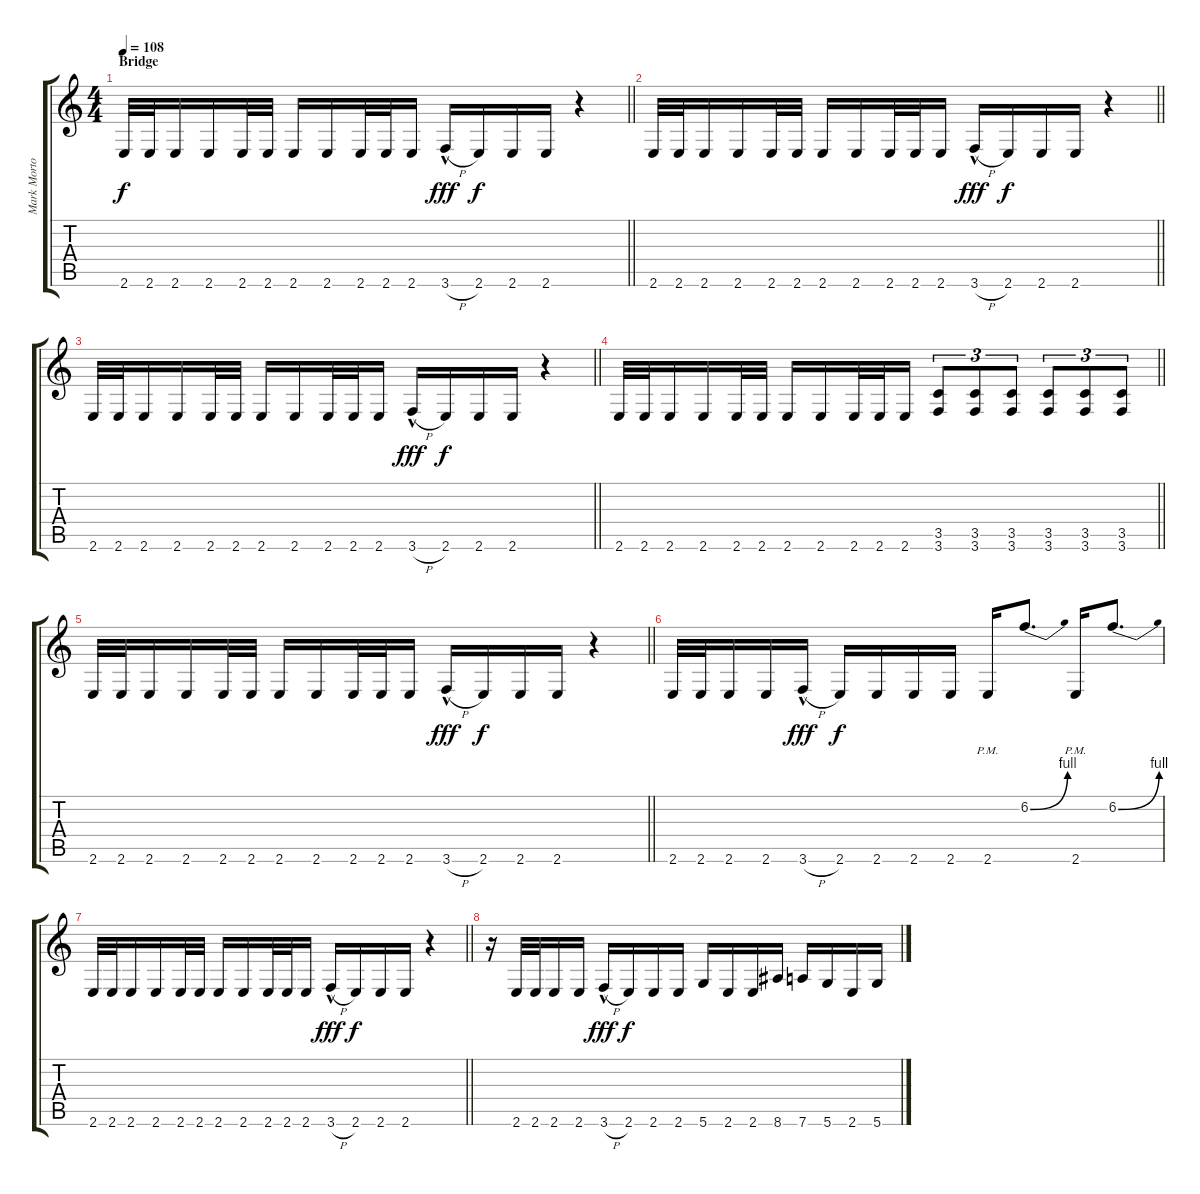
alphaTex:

\track ("Mark Morton" "Mark Morto") {instrument distortionguitar}
\staff {score tabs}
\tuning (E4 B3 G3 D3 A2 D2) {hide}
\ts (4 4)
\section ("" "Bridge")
\tempo 108
\clef g2
\barLineRight lightlight
\ks c
2.6.32{dy f} 2.6.32 2.6.16 2.6.16 2.6.32 2.6.32 2.6.16 2.6.16 2.6.32 2.6.32 2.6.16 3.6{h hac}.16{dy fff} 2.6.16{dy f} 2.6.16 2.6.16 r.4 |
\barLineRight lightlight
2.6.32 2.6.32 2.6.16 2.6.16 2.6.32 2.6.32 2.6.16 2.6.16 2.6.32 2.6.32 2.6.16 3.6{h hac}.16{dy fff} 2.6.16{dy f} 2.6.16 2.6.16 r.4 |
\barLineRight lightlight
2.6.32 2.6.32 2.6.16 2.6.16 2.6.32 2.6.32 2.6.16 2.6.16 2.6.32 2.6.32 2.6.16 3.6{h hac}.16{dy fff} 2.6.16{dy f} 2.6.16 2.6.16 r.4 |
\barLineRight lightlight
2.6.32 2.6.32 2.6.16 2.6.16 2.6.32 2.6.32 2.6.16 2.6.16 2.6.32 2.6.32 2.6.16 (3.5 3.6).8{tu (3 2)} (3.5 3.6).8{tu (3 2)} (3.5 3.6).8{tu (3 2)} (3.5 3.6).8{tu (3 2)} (3.5 3.6).8{tu (3 2)} (3.5 3.6).8{tu (3 2)} |
\barLineRight lightlight
2.6.32 2.6.32 2.6.16 2.6.16 2.6.32 2.6.32 2.6.16 2.6.16 2.6.32 2.6.32 2.6.16 3.6{h hac}.16{dy fff} 2.6.16{dy f} 2.6.16 2.6.16 r.4 |
2.6.32 2.6.32 2.6.16 2.6.16 3.6{h hac}.16{dy fff} 2.6.16{dy f} 2.6.16 2.6.16 2.6.16 2.6{pm}.16 6.2{be (bend 0 0 60 4)}.8{d} 2.6{pm}.16 6.2{be (bend 0 0 60 4)}.8{d} |
\barLineRight lightlight
2.6.32 2.6.32 2.6.16 2.6.16 2.6.32 2.6.32 2.6.16 2.6.16 2.6.32 2.6.32 2.6.16 3.6{h hac}.16{dy fff} 2.6.16{dy f} 2.6.16 2.6.16 r.4 |
r.16 2.6.32 2.6.32 2.6.16 2.6.16 3.6{h hac}.16{dy fff} 2.6.16{dy f} 2.6.16 2.6.16 5.6.16 2.6.16 2.6.16 8.6.16 7.6.16 5.6.16 2.6.16 5.6.16
